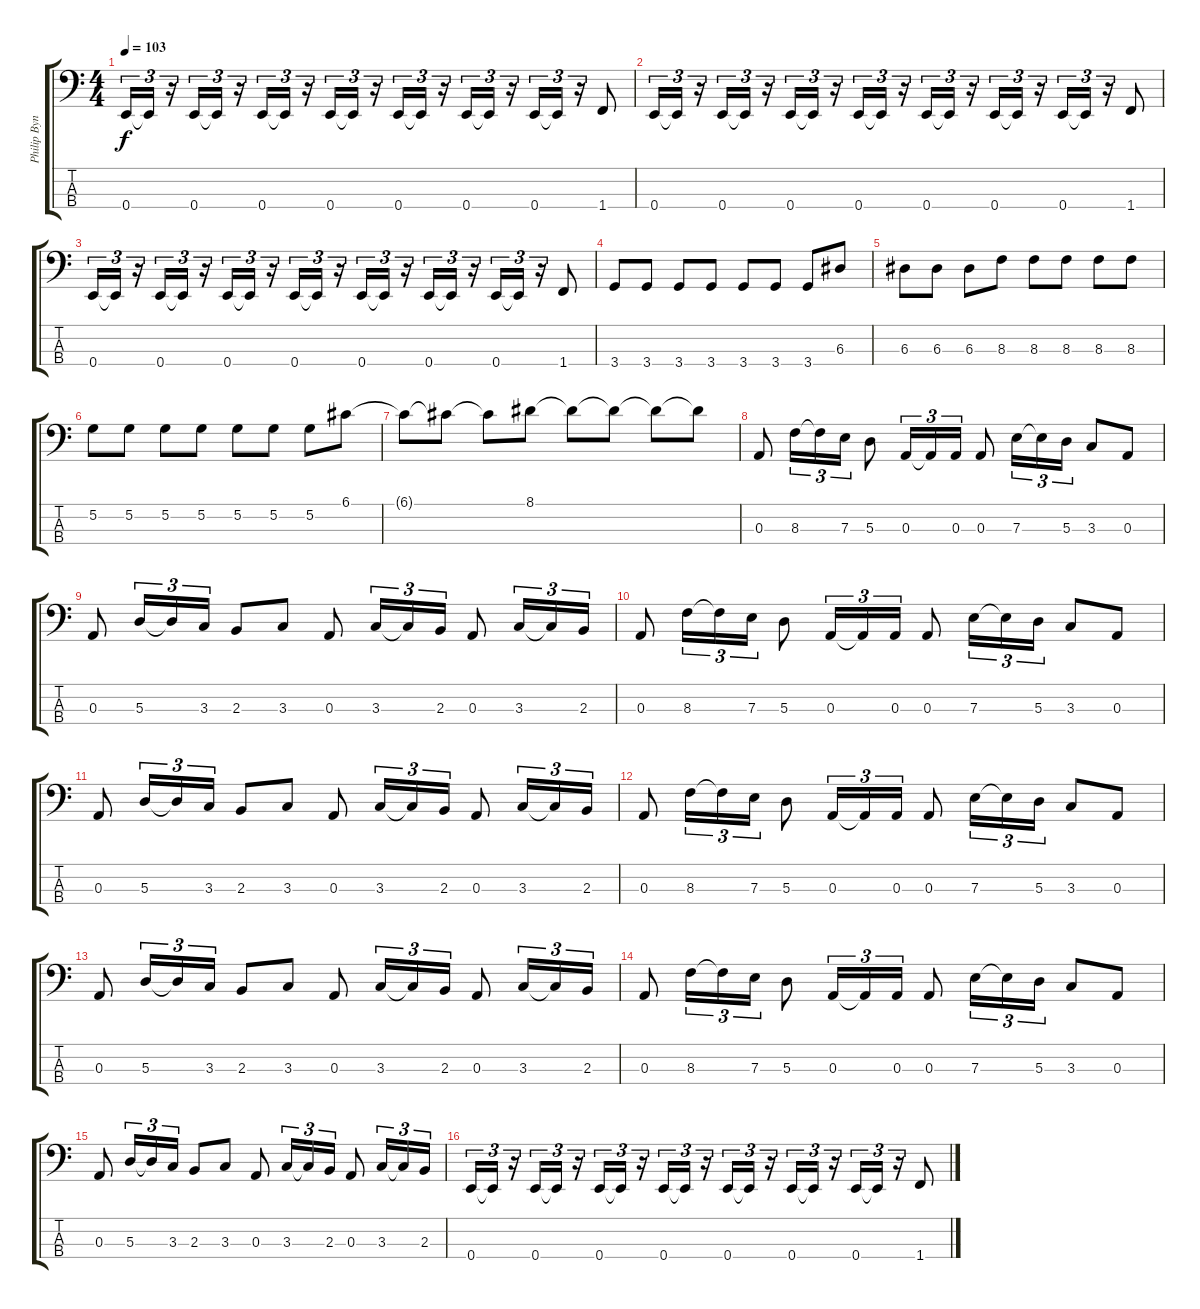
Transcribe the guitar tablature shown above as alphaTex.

\track ("Philip Bynoe" "Philip Byn") {instrument electricbassfinger}
\staff {score tabs}
\tuning (G2 D2 A1 E1) {hide}
\ts (4 4)
\tempo 103
\clef f4
\ks c
0.4.16{tu (3 2) dy f} 0.4{t}.16{tu (3 2)} r.16{tu (3 2)} 0.4.16{tu (3 2)} 0.4{t}.16{tu (3 2)} r.16{tu (3 2)} 0.4.16{tu (3 2)} 0.4{t}.16{tu (3 2)} r.16{tu (3 2)} 0.4.16{tu (3 2)} 0.4{t}.16{tu (3 2)} r.16{tu (3 2)} 0.4.16{tu (3 2)} 0.4{t}.16{tu (3 2)} r.16{tu (3 2)} 0.4.16{tu (3 2)} 0.4{t}.16{tu (3 2)} r.16{tu (3 2)} 0.4.16{tu (3 2)} 0.4{t}.16{tu (3 2)} r.16{tu (3 2)} 1.4.8 |
0.4.16{tu (3 2)} 0.4{t}.16{tu (3 2)} r.16{tu (3 2)} 0.4.16{tu (3 2)} 0.4{t}.16{tu (3 2)} r.16{tu (3 2)} 0.4.16{tu (3 2)} 0.4{t}.16{tu (3 2)} r.16{tu (3 2)} 0.4.16{tu (3 2)} 0.4{t}.16{tu (3 2)} r.16{tu (3 2)} 0.4.16{tu (3 2)} 0.4{t}.16{tu (3 2)} r.16{tu (3 2)} 0.4.16{tu (3 2)} 0.4{t}.16{tu (3 2)} r.16{tu (3 2)} 0.4.16{tu (3 2)} 0.4{t}.16{tu (3 2)} r.16{tu (3 2)} 1.4.8 |
0.4.16{tu (3 2)} 0.4{t}.16{tu (3 2)} r.16{tu (3 2)} 0.4.16{tu (3 2)} 0.4{t}.16{tu (3 2)} r.16{tu (3 2)} 0.4.16{tu (3 2)} 0.4{t}.16{tu (3 2)} r.16{tu (3 2)} 0.4.16{tu (3 2)} 0.4{t}.16{tu (3 2)} r.16{tu (3 2)} 0.4.16{tu (3 2)} 0.4{t}.16{tu (3 2)} r.16{tu (3 2)} 0.4.16{tu (3 2)} 0.4{t}.16{tu (3 2)} r.16{tu (3 2)} 0.4.16{tu (3 2)} 0.4{t}.16{tu (3 2)} r.16{tu (3 2)} 1.4.8 |
3.4.8 3.4.8 3.4.8 3.4.8 3.4.8 3.4.8 3.4.8 6.3.8 |
6.3.8 6.3.8 6.3.8 8.3.8 8.3.8 8.3.8 8.3.8 8.3.8 |
5.2.8 5.2.8 5.2.8 5.2.8 5.2.8 5.2.8 5.2.8 6.1.8 |
6.1{t}.8 6.1{t}.8 6.1{t}.8 8.1.8 8.1{t}.8 8.1{t}.8 8.1{t}.8 8.1{t}.8 |
0.3.8 8.3.16{tu (3 2)} 8.3{t}.16{tu (3 2)} 7.3.16{tu (3 2)} 5.3.8 0.3.16{tu (3 2)} 0.3{t}.16{tu (3 2)} 0.3.16{tu (3 2)} 0.3.8 7.3.16{tu (3 2)} 7.3{t}.16{tu (3 2)} 5.3.16{tu (3 2)} 3.3.8 0.3.8 |
0.3.8 5.3.16{tu (3 2)} 5.3{t}.16{tu (3 2)} 3.3.16{tu (3 2)} 2.3.8 3.3.8 0.3.8 3.3.16{tu (3 2)} 3.3{t}.16{tu (3 2)} 2.3.16{tu (3 2)} 0.3.8 3.3.16{tu (3 2)} 3.3{t}.16{tu (3 2)} 2.3.16{tu (3 2)} |
0.3.8 8.3.16{tu (3 2)} 8.3{t}.16{tu (3 2)} 7.3.16{tu (3 2)} 5.3.8 0.3.16{tu (3 2)} 0.3{t}.16{tu (3 2)} 0.3.16{tu (3 2)} 0.3.8 7.3.16{tu (3 2)} 7.3{t}.16{tu (3 2)} 5.3.16{tu (3 2)} 3.3.8 0.3.8 |
0.3.8 5.3.16{tu (3 2)} 5.3{t}.16{tu (3 2)} 3.3.16{tu (3 2)} 2.3.8 3.3.8 0.3.8 3.3.16{tu (3 2)} 3.3{t}.16{tu (3 2)} 2.3.16{tu (3 2)} 0.3.8 3.3.16{tu (3 2)} 3.3{t}.16{tu (3 2)} 2.3.16{tu (3 2)} |
0.3.8 8.3.16{tu (3 2)} 8.3{t}.16{tu (3 2)} 7.3.16{tu (3 2)} 5.3.8 0.3.16{tu (3 2)} 0.3{t}.16{tu (3 2)} 0.3.16{tu (3 2)} 0.3.8 7.3.16{tu (3 2)} 7.3{t}.16{tu (3 2)} 5.3.16{tu (3 2)} 3.3.8 0.3.8 |
0.3.8 5.3.16{tu (3 2)} 5.3{t}.16{tu (3 2)} 3.3.16{tu (3 2)} 2.3.8 3.3.8 0.3.8 3.3.16{tu (3 2)} 3.3{t}.16{tu (3 2)} 2.3.16{tu (3 2)} 0.3.8 3.3.16{tu (3 2)} 3.3{t}.16{tu (3 2)} 2.3.16{tu (3 2)} |
0.3.8 8.3.16{tu (3 2)} 8.3{t}.16{tu (3 2)} 7.3.16{tu (3 2)} 5.3.8 0.3.16{tu (3 2)} 0.3{t}.16{tu (3 2)} 0.3.16{tu (3 2)} 0.3.8 7.3.16{tu (3 2)} 7.3{t}.16{tu (3 2)} 5.3.16{tu (3 2)} 3.3.8 0.3.8 |
0.3.8 5.3.16{tu (3 2)} 5.3{t}.16{tu (3 2)} 3.3.16{tu (3 2)} 2.3.8 3.3.8 0.3.8 3.3.16{tu (3 2)} 3.3{t}.16{tu (3 2)} 2.3.16{tu (3 2)} 0.3.8 3.3.16{tu (3 2)} 3.3{t}.16{tu (3 2)} 2.3.16{tu (3 2)} |
0.4.16{tu (3 2)} 0.4{t}.16{tu (3 2)} r.16{tu (3 2)} 0.4.16{tu (3 2)} 0.4{t}.16{tu (3 2)} r.16{tu (3 2)} 0.4.16{tu (3 2)} 0.4{t}.16{tu (3 2)} r.16{tu (3 2)} 0.4.16{tu (3 2)} 0.4{t}.16{tu (3 2)} r.16{tu (3 2)} 0.4.16{tu (3 2)} 0.4{t}.16{tu (3 2)} r.16{tu (3 2)} 0.4.16{tu (3 2)} 0.4{t}.16{tu (3 2)} r.16{tu (3 2)} 0.4.16{tu (3 2)} 0.4{t}.16{tu (3 2)} r.16{tu (3 2)} 1.4.8
